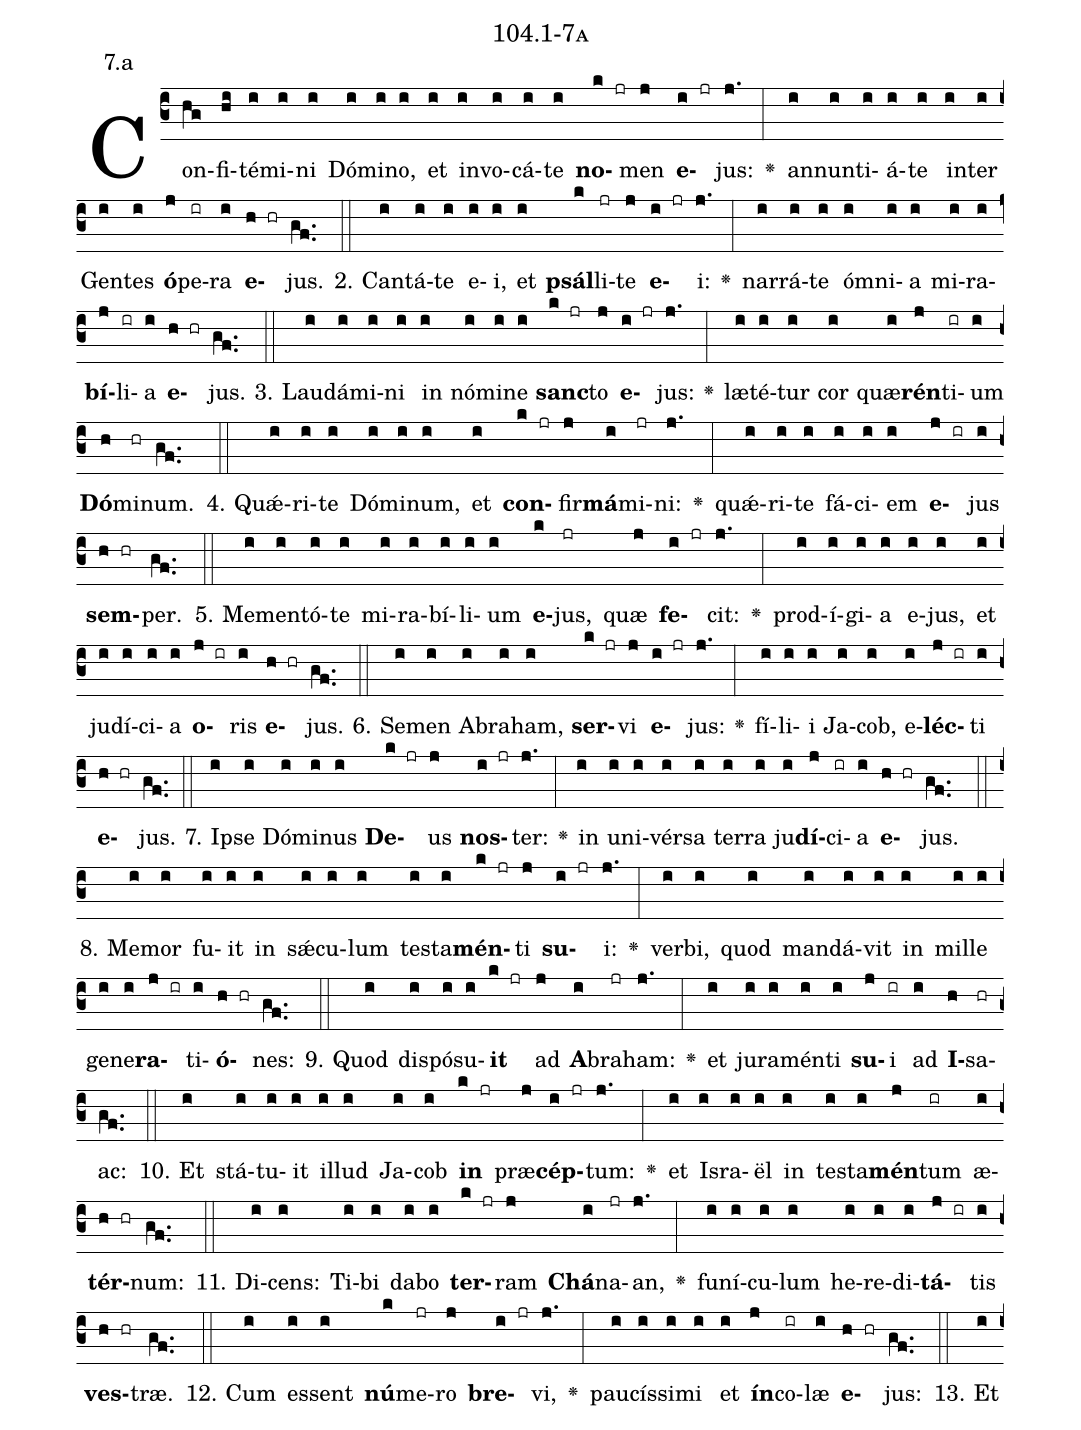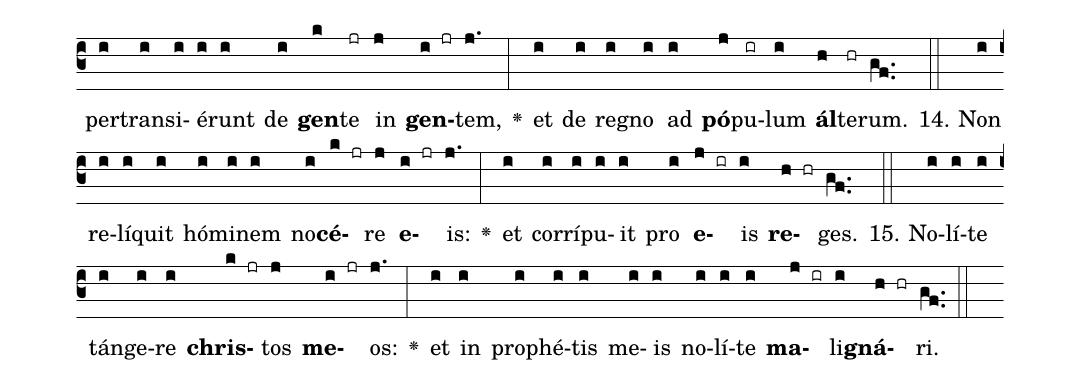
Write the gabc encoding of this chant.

name: 104.1-7a;
annotation: 7.a;
%%
(c3)Con(hg)fi(hi)té(i)mi(i)ni(i) Dó(i)mi(i)no,(i) et(i) in(i)vo(i)cá(i)te(i) <b>no</b>(k jr)men(j) <b>e</b>(i jr)jus:(j.) <v>\greheightstar</v>(:) an(i)nun(i)ti(i)á(i)te(i) in(i)ter(i) Gen(i)tes(i) <b>ó</b>(j)pe(ir)ra(i) <b>e</b>(h hr)jus.(gf..) (::)
2. Can(i)tá(i)te(i) e(i)i,(i) et(i) <b>psál</b>(k)li(jr)te(j) <b>e</b>(i jr)i:(j.) <v>\greheightstar</v>(:) nar(i)rá(i)te(i) óm(i)ni(i)a(i) mi(i)ra(i)<b>bí</b>(j)li(ir)a(i) <b>e</b>(h hr)jus.(gf..) (::)
3. Lau(i)dá(i)mi(i)ni(i) in(i) nó(i)mi(i)ne(i) <b>sanc</b>(k jr)to(j) <b>e</b>(i jr)jus:(j.) <v>\greheightstar</v>(:) læ(i)té(i)tur(i) cor(i) quæ(i)<b>rén</b>(j)ti(ir)um(i) <b>Dó</b>(h)mi(hr)num.(gf..) (::)
4. Quǽ(i)ri(i)te(i) Dó(i)mi(i)num,(i) et(i) <b>con</b>(k jr)fir(j)<b>má</b>(i)mi(jr)ni:(j.) <v>\greheightstar</v>(:) quǽ(i)ri(i)te(i) fá(i)ci(i)em(i) <b>e</b>(j ir)jus(i) <b>sem</b>(h hr)per.(gf..) (::)
5. Me(i)men(i)tó(i)te(i) mi(i)ra(i)bí(i)li(i)um(i) <b>e</b>(k)jus,(jr) quæ(j) <b>fe</b>(i jr)cit:(j.) <v>\greheightstar</v>(:) prod(i)í(i)gi(i)a(i) e(i)jus,(i) et(i) ju(i)dí(i)ci(i)a(i) <b>o</b>(j ir)ris(i) <b>e</b>(h hr)jus.(gf..) (::)
6. Se(i)men(i) A(i)bra(i)ham,(i) <b>ser</b>(k jr)vi(j) <b>e</b>(i jr)jus:(j.) <v>\greheightstar</v>(:) fí(i)li(i)i(i) Ja(i)cob,(i) e(i)<b>léc</b>(j ir)ti(i) <b>e</b>(h hr)jus.(gf..) (::)
7. Ip(i)se(i) Dó(i)mi(i)nus(i) <b>De</b>(k jr)us(j) <b>nos</b>(i jr)ter:(j.) <v>\greheightstar</v>(:) in(i) u(i)ni(i)vér(i)sa(i) ter(i)ra(i) ju(i)<b>dí</b>(j)ci(ir)a(i) <b>e</b>(h hr)jus.(gf..) (::)
8. Me(i)mor(i) fu(i)it(i) in(i) sǽ(i)cu(i)lum(i) tes(i)ta(i)<b>mén</b>(k jr)ti(j) <b>su</b>(i jr)i:(j.) <v>\greheightstar</v>(:) ver(i)bi,(i) quod(i) man(i)dá(i)vit(i) in(i) mil(i)le(i) ge(i)ne(i)<b>ra</b>(j ir)ti(i)<b>ó</b>(h hr)nes:(gf..) (::)
9. Quod(i) dis(i)pó(i)su(i)<b>it</b>(k jr) ad(j) <b>A</b>(i)bra(jr)ham:(j.) <v>\greheightstar</v>(:) et(i) ju(i)ra(i)mén(i)ti(i) <b>su</b>(j)i(ir) ad(i) <b>I</b>(h)sa(hr)ac:(gf..) (::)
10. Et(i) stá(i)tu(i)it(i) il(i)lud(i) Ja(i)cob(i) <b>in</b>(k jr) præ(j)<b>cép</b>(i jr)tum:(j.) <v>\greheightstar</v>(:) et(i) Is(i)ra(i)ël(i) in(i) tes(i)ta(i)<b>mén</b>(j)tum(ir) æ(i)<b>tér</b>(h hr)num:(gf..) (::)
11. Di(i)cens:(i) Ti(i)bi(i) da(i)bo(i) <b>ter</b>(k jr)ram(j) <b>Chá</b>(i)na(jr)an,(j.) <v>\greheightstar</v>(:) fu(i)ní(i)cu(i)lum(i) he(i)re(i)di(i)<b>tá</b>(j ir)tis(i) <b>ves</b>(h hr)træ.(gf..) (::)
12. Cum(i) es(i)sent(i) <b>nú</b>(k)me(jr)ro(j) <b>bre</b>(i jr)vi,(j.) <v>\greheightstar</v>(:) pau(i)cís(i)si(i)mi(i) et(i) <b>ín</b>(j)co(ir)læ(i) <b>e</b>(h hr)jus:(gf..) (::)
13. Et(i) per(i)trans(i)i(i)é(i)runt(i) de(i) <b>gen</b>(k)te(jr) in(j) <b>gen</b>(i jr)tem,(j.) <v>\greheightstar</v>(:) et(i) de(i) re(i)gno(i) ad(i) <b>pó</b>(j)pu(ir)lum(i) <b>ál</b>(h)te(hr)rum.(gf..) (::)
14. Non(i) re(i)lí(i)quit(i) hó(i)mi(i)nem(i) no(i)<b>cé</b>(k jr)re(j) <b>e</b>(i jr)is:(j.) <v>\greheightstar</v>(:) et(i) cor(i)rí(i)pu(i)it(i) pro(i) <b>e</b>(j ir)is(i) <b>re</b>(h hr)ges.(gf..) (::)
15. No(i)lí(i)te(i) tán(i)ge(i)re(i) <b>chris</b>(k jr)tos(j) <b>me</b>(i jr)os:(j.) <v>\greheightstar</v>(:) et(i) in(i) pro(i)phé(i)tis(i) me(i)is(i) no(i)lí(i)te(i) <b>ma</b>(j ir)li(i)<b>gná</b>(h hr)ri.(gf..) (::)
